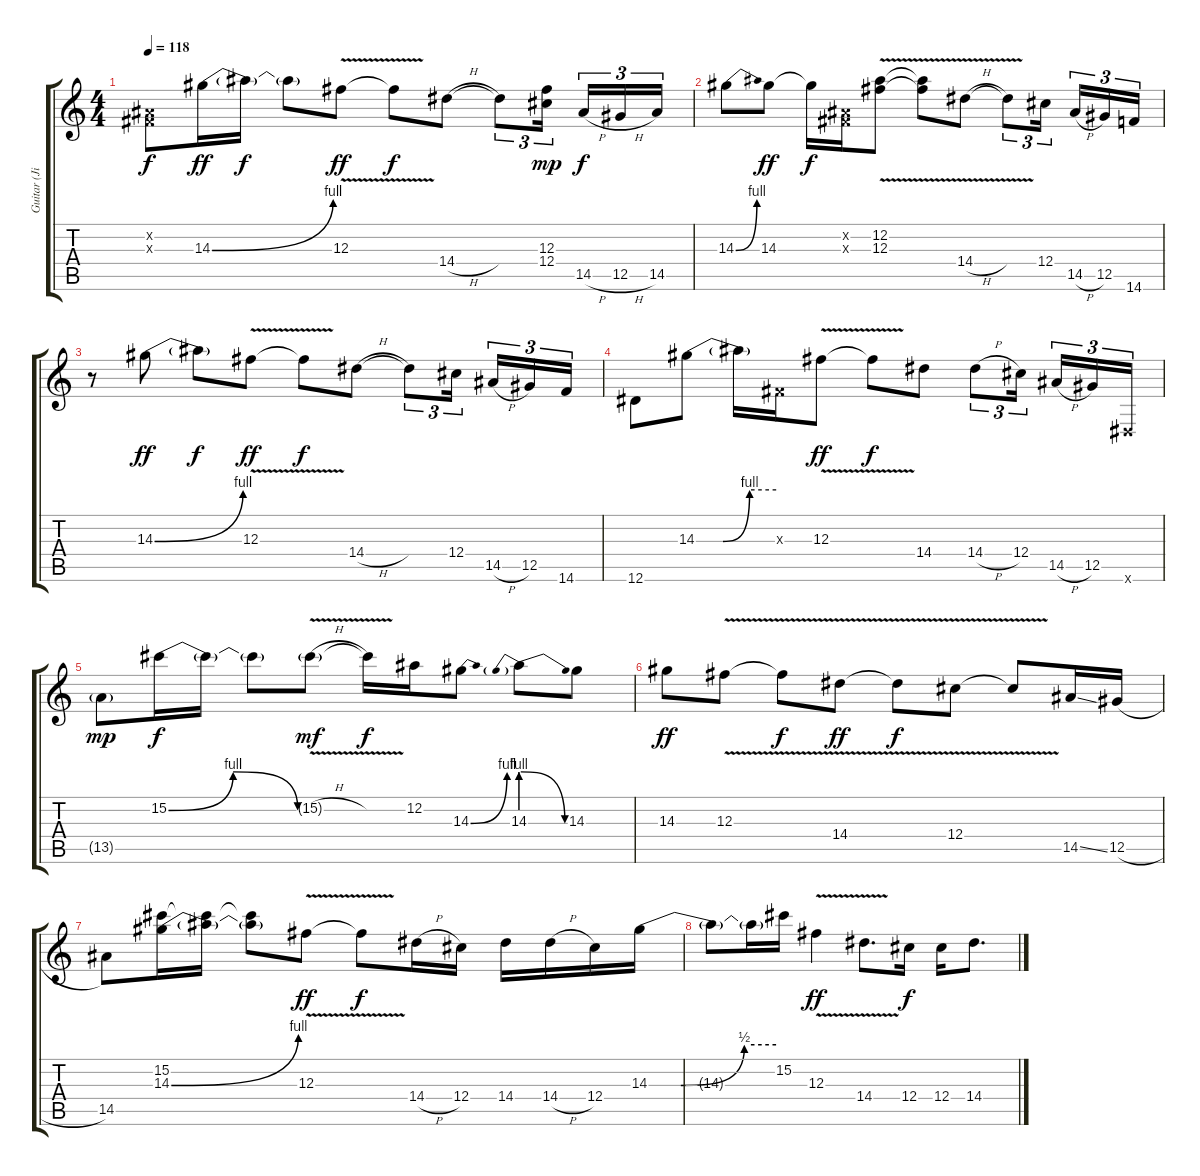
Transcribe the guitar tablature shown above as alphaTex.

\track ("Guitar (Jimi Hendrix)" "Guitar (Ji") {instrument overdrivenguitar}
\staff {score tabs}
\tuning (Eb4 Bb3 Gb3 Db3 Ab2 Eb2) {hide}
\ts (4 4)
\tempo 118
\clef g2
\ks c
(0.2{x} 0.3{x}).8{dy f} 14.3{be (bend 0 0 60 4)}.16{dy ff} 14.3{t}.16{dy f} 14.3{t}.8 12.3{v}.8{dy ff} 12.3{t}.8{dy f} 14.4{h}.8 14.4{t}.8{tu (3 2)} (12.3 12.4).16{tu (3 2) dy mp beam splitsecondary} 14.5{h}.16{tu (3 2) dy f} 12.5{h}.16{tu (3 2)} 14.5.16{tu (3 2)} |
14.3{be (bend 0 0 60 4)}.8 14.3.8{dy ff} 14.3{t}.16{dy f} (0.2{x} 0.3{x}).16 (12.2{v} 12.3{v}).8 (12.2{t} 12.3{t}).8 14.4{v h}.8 14.4{t}.8{tu (3 2)} 12.4.16{tu (3 2) beam splitsecondary} 14.5{h}.16{tu (3 2)} 12.5.16{tu (3 2)} 14.6.16{tu (3 2)} |
r.8 14.3{be (bend 0 0 60 4)}.8{dy ff} 14.3{t}.8{dy f} 12.3{v}.8{dy ff} 12.3{t}.8{dy f} 14.4{h}.8 14.4{t}.8{tu (3 2)} 12.4.16{tu (3 2) beam splitsecondary} 14.5{h}.16{tu (3 2)} 12.5.16{tu (3 2)} 14.6.16{tu (3 2)} |
12.6.8 14.3{be (custom 0 0 20 0 40 4 60 4)}.8 14.3{t}.16 0.3{x}.16 12.3{v}.8{dy ff} 12.3{t}.8{dy f} 14.4.8 14.4{h}.8{tu (3 2)} 12.4.16{tu (3 2) beam splitsecondary} 14.5{h}.16{tu (3 2)} 12.5.16{tu (3 2)} 0.6{x}.16{tu (3 2)} |
13.5{g}.8{dy mp} 15.2{be (bendrelease 0 0 15 4 45 4 60 0)}.16{dy f} 15.2{t}.16 15.2{t}.8 15.2{v h g}.8{dy mf} 15.2{t}.16{dy f} 12.2.16 14.3{be (bend 0 0 60 4)}.8 14.3{be (prebendrelease 0 4 60 0)}.8 14.3.8 |
14.3.8{dy ff} 12.3{v}.8 12.3{t}.8{dy f} 14.4{v}.8{dy ff} 14.4{t}.8{dy f} 12.4{v}.8 12.4{t}.8 14.5{ss}.16 12.5{h}.16 |
14.5.8 (15.2 14.3{be (bend 0 0 60 4)}).16 (15.2{t} 14.3{t}).16 (15.2{t} 14.3{t}).8 12.3{v}.8{dy ff} 12.3{t}.8{dy f} 14.4{h}.16 12.4.16 14.4.16 14.4{h}.16 12.4.16 14.3{be (custom 0 0 15 0 45 2 60 2)}.16 |
14.3{t}.8 14.3{t}.16 15.2.16 12.3{v}.4{dy ff} 14.4{v}.8{d} 12.4.16{dy f} 12.4.16 14.4.8{d}
